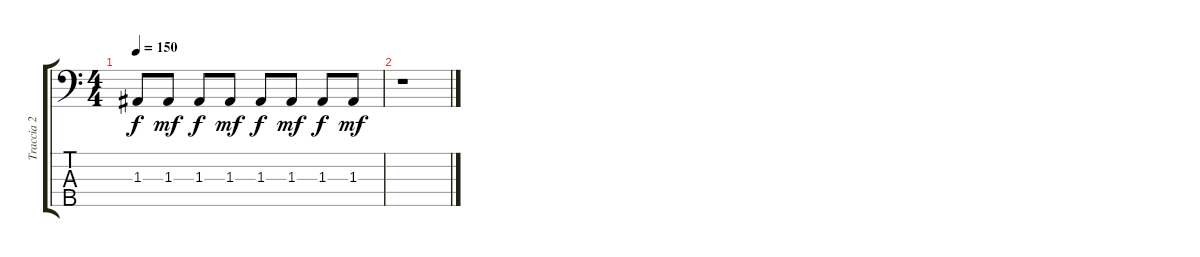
\track ("Traccia 2" "Traccia 2") {instrument electricbassfinger}
\staff {score tabs}
\tuning (G2 D2 A1 E1 B0) {hide}
\ts (4 4)
\tempo 150
\clef f4
\ks c
1.3.8{dy f} 1.3.8{dy mf} 1.3.8{dy f} 1.3.8{dy mf} 1.3.8{dy f} 1.3.8{dy mf} 1.3.8{dy f} 1.3.8{dy mf} |
r.1
